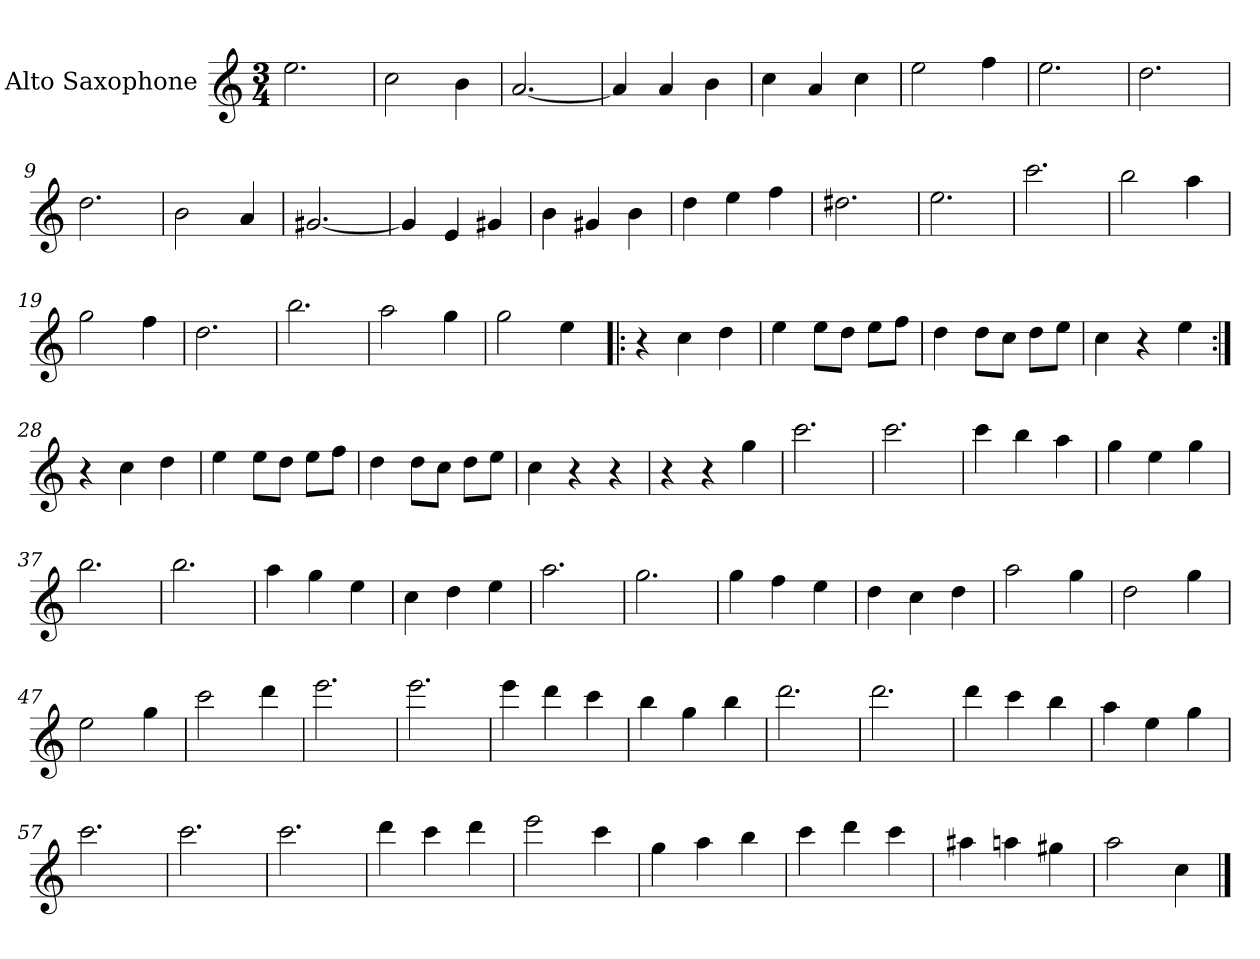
**kern
*part1
*staff1
*I"Alto Saxophone
*I'A. Sax.
*clefG2
*ITrd5c9
*k[b-e-a-]
*E-:
*M3/4
=1
2.g\
=2
2e-\
4d\
=3
[2.c/
=4
4c/]
4c/
4d\
=5
4e-\
4c/
4e-\
=6
2g\
4a-\
=7
2.g\
=8
2.f\
=9
2.f\
=10
2d\
4c/
=11
[2.Bn/
=12
4B/]
4G/
4Bn/
!!LO:LB:g=z
=13
4d\
4Bn/
4d\
=14
4f\
4g\
4a-\
=15
2.f#X\
=16
2.g\
=17
2.ee-\
=18
2dd\
4cc\
=19
2b-\
4a-\
=20
2.f\
=21
2.dd\
=22
2cc\
4b-\
=23
2b-\
4g\
=24!|:
4r
4e-\
4f\
!!LO:LB:g=z
=25
4g\
8g\L
8f\J
8g\L
8a-\J
=26
4f\
8f\L
8e-\J
8f\L
8g\J
=27
4e-\
4r
4g\
=28:|!
4r
4e-\
4f\
=29
4g\
8g\L
8f\J
8g\L
8a-\J
=30
4f\
8f\L
8e-\J
8f\L
8g\J
=31
4e-\
4r
4r
=32
4r
4r
4b-\
=33
2.ee-\
=34
2.ee-\
!!LO:LB:g=z
=35
4ee-\
4dd\
4cc\
=36
4b-\
4g\
4b-\
=37
2.dd\
=38
2.dd\
=39
4cc\
4b-\
4g\
=40
4e-\
4f\
4g\
=41
2.cc\
=42
2.b-\
=43
4b-\
4a-\
4g\
=44
4f\
4e-\
4f\
=45
2cc\
4b-\
=46
2f\
4b-\
=47
2g\
4b-\
!!LO:LB:g=z
=48
2ee-\
4ff\
=49
2.gg\
=50
2.gg\
=51
4gg\
4ff\
4ee-\
=52
4dd\
4b-\
4dd\
=53
2.ff\
=54
2.ff\
=55
4ff\
4ee-\
4dd\
=56
4cc\
4g\
4b-\
=57
2.ee-\
=58
2.ee-\
=59
2.ee-\
=60
4ff\
4ee-\
4ff\
!!LO:LB:g=z
=61
2gg\
4ee-\
=62
4b-\
4cc\
4dd\
=63
4ee-\
4ff\
4ee-\
=64
4cc#X\
4ccn\
4bn\
=65
2cc\
4e-\
==
*-
